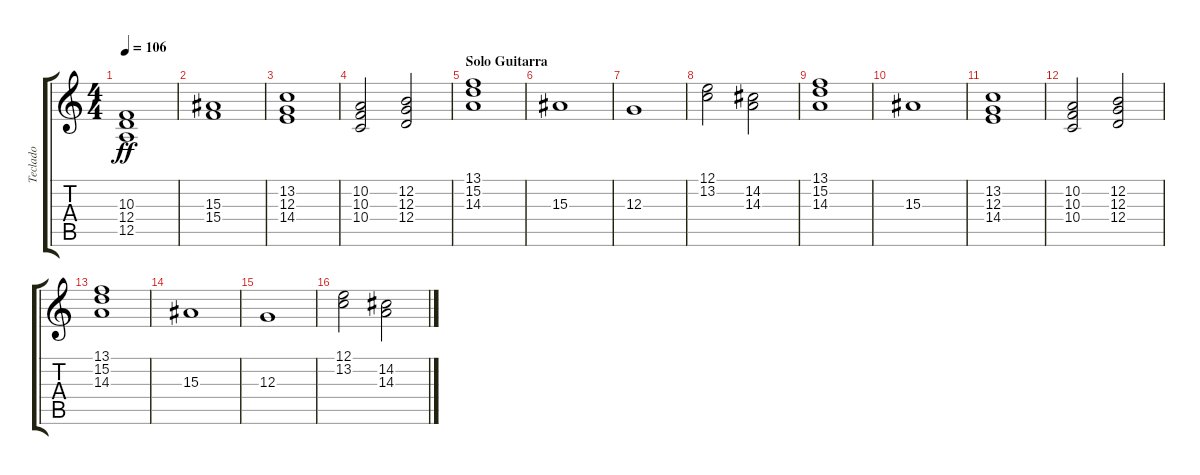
\track ("Teclado" "Teclado") {instrument stringensemble1}
\staff {score tabs}
\tuning (E4 B3 G3 D3 A2 E2) {hide}
\ts (4 4)
\tempo 106
\clef g2
\ks c
(10.3 12.4 12.5).1{dy ff} |
(15.3 15.4).1 |
(13.2 12.3 14.4).1 |
(10.2 10.3 10.4).2 (12.2 12.3 12.4).2 |
\section ("" "Solo Guitarra")
(13.1 15.2 14.3).1{volume 11 instrument stringensemble1} |
15.3.1 |
12.3.1 |
(12.1 13.2).2 (14.2 14.3).2 |
(13.1 15.2 14.3).1 |
15.3.1 |
(13.2 12.3 14.4).1 |
(10.2 10.3 10.4).2 (12.2 12.3 12.4).2 |
(13.1 15.2 14.3).1{volume 11 instrument stringensemble1} |
15.3.1 |
12.3.1 |
(12.1 13.2).2 (14.2 14.3).2
